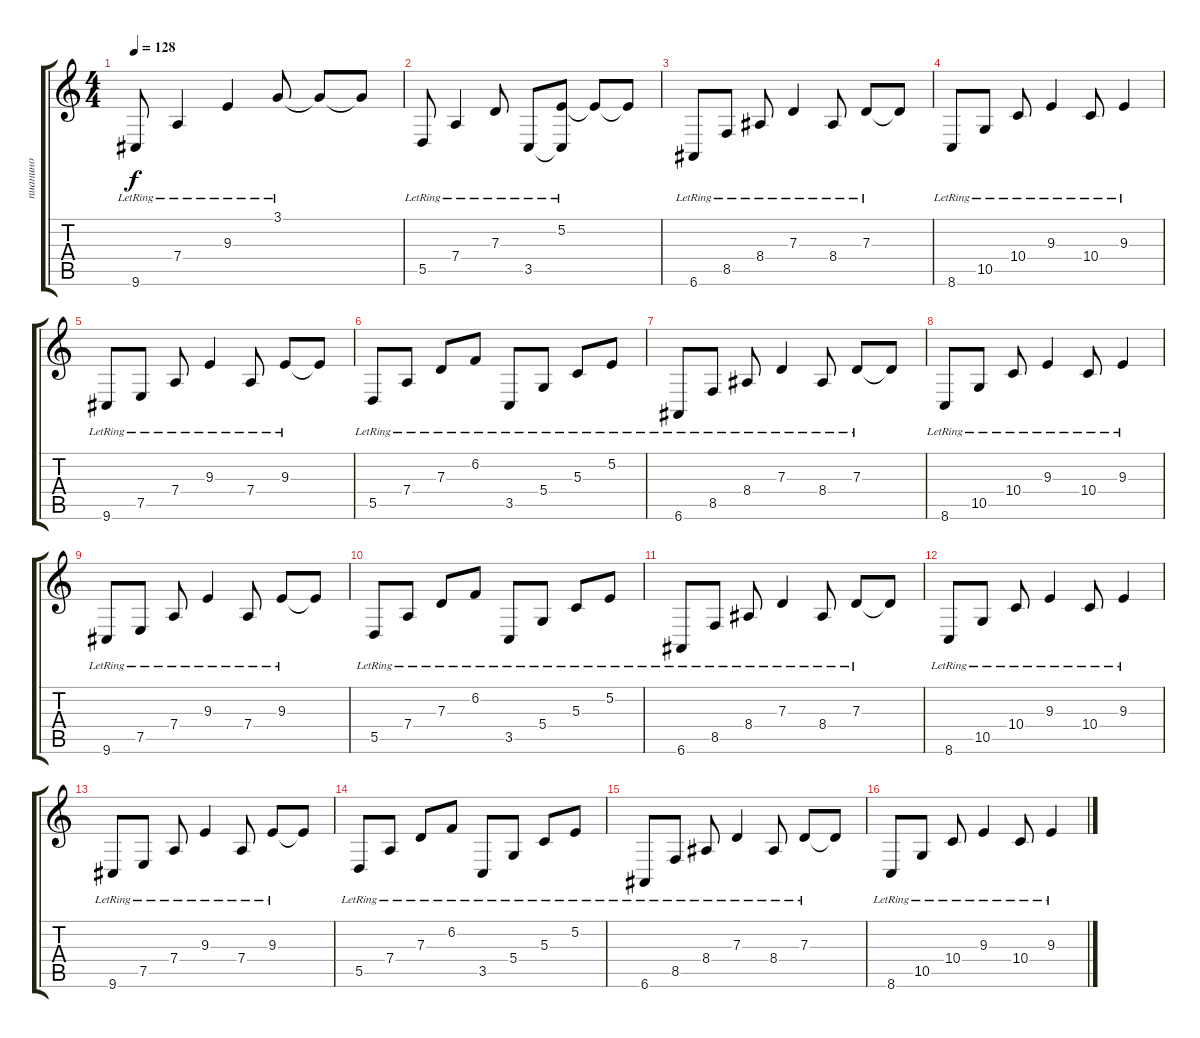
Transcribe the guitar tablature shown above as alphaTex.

\track ("пианино" "пианино") {instrument brightacousticpiano}
\staff {score tabs}
\tuning (E4 B3 G3 D3 A2 E2) {hide}
\ts (4 4)
\tempo 128
\clef g2
\ks c
9.6{lr}.8{dy f} 7.4{lr}.4 9.3{lr}.4 3.1{lr}.8 3.1{t}.8 3.1{t}.8 |
5.5{lr}.8 7.4{lr}.4 7.3{lr}.8 3.5{lr}.8 (5.2{lr} 3.5{t}).8 5.2{t}.8 5.2{t}.8 |
6.6{lr}.8 8.5{lr}.8 8.4{lr}.8 7.3{lr}.4 8.4{lr}.8 7.3{lr}.8 7.3{t}.8 |
8.6{lr}.8 10.5{lr}.8 10.4{lr}.8 9.3{lr}.4 10.4{lr}.8 9.3{lr}.4 |
9.6{lr}.8 7.5{lr}.8 7.4{lr}.8 9.3{lr}.4 7.4{lr}.8 9.3{lr}.8 9.3{t}.8 |
5.5{lr}.8 7.4{lr}.8 7.3{lr}.8 6.2{lr}.8 3.5{lr}.8 5.4{lr}.8 5.3{lr}.8 5.2{lr}.8 |
6.6{lr}.8 8.5{lr}.8 8.4{lr}.8 7.3{lr}.4 8.4{lr}.8 7.3{lr}.8 7.3{t}.8 |
8.6{lr}.8 10.5{lr}.8 10.4{lr}.8 9.3{lr}.4 10.4{lr}.8 9.3{lr}.4 |
9.6{lr}.8 7.5{lr}.8 7.4{lr}.8 9.3{lr}.4 7.4{lr}.8 9.3{lr}.8 9.3{t}.8 |
5.5{lr}.8 7.4{lr}.8 7.3{lr}.8 6.2{lr}.8 3.5{lr}.8 5.4{lr}.8 5.3{lr}.8 5.2{lr}.8 |
6.6{lr}.8 8.5{lr}.8 8.4{lr}.8 7.3{lr}.4 8.4{lr}.8 7.3{lr}.8 7.3{t}.8 |
8.6{lr}.8 10.5{lr}.8 10.4{lr}.8 9.3{lr}.4 10.4{lr}.8 9.3{lr}.4 |
9.6{lr}.8 7.5{lr}.8 7.4{lr}.8 9.3{lr}.4 7.4{lr}.8 9.3{lr}.8 9.3{t}.8 |
5.5{lr}.8 7.4{lr}.8 7.3{lr}.8 6.2{lr}.8 3.5{lr}.8 5.4{lr}.8 5.3{lr}.8 5.2{lr}.8 |
6.6{lr}.8 8.5{lr}.8 8.4{lr}.8 7.3{lr}.4 8.4{lr}.8 7.3{lr}.8 7.3{t}.8 |
8.6{lr}.8 10.5{lr}.8 10.4{lr}.8 9.3{lr}.4 10.4{lr}.8 9.3{lr}.4
